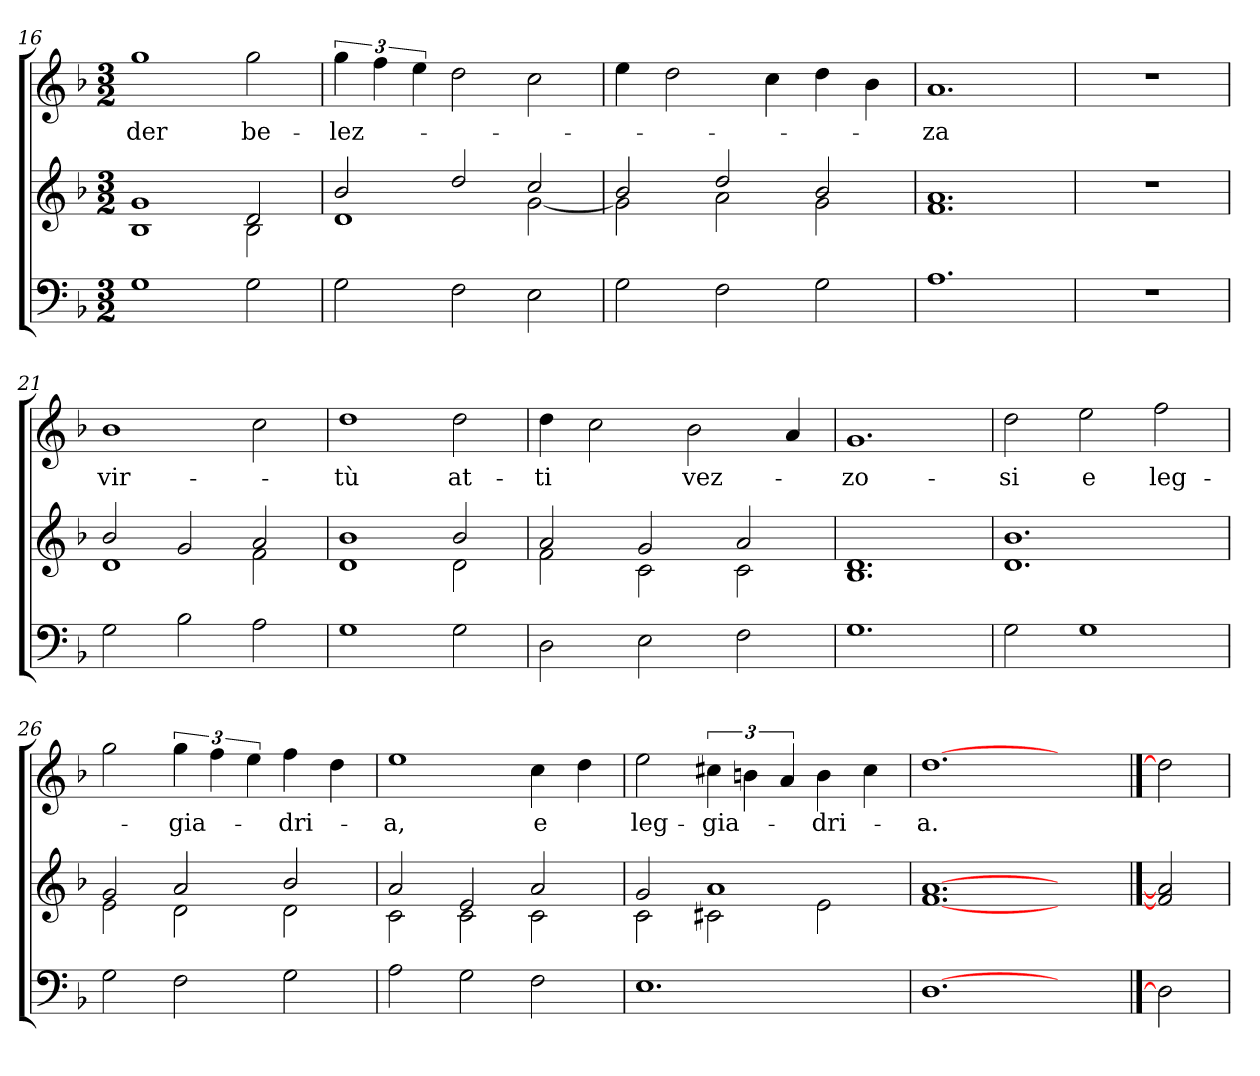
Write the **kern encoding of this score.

**kern	**kern	**kern	**text
*part3	*part2	*part1	*part1
*staff3	*staff2	*staff1	*staff1
*clefF4	*clefG2	*clefG2	*
*k[b-]	*k[b-]	*k[b-]	*
*F:	*F:	*F:	*
*M3/2	*M3/2	*M3/2	*
=16	=16	=16	=16
*	*^	*	*
!	!	!	!	!LO:LY:b
1G	1g!	1B-!	1gg	-der
!	!	!	!	!LO:LY:b
2G\	2d!/	2B-!\	2gg\	be-
=17	=17	=17	=17	=17
!	!	!	!	!LO:LY:b
2G\	2b-!/	1d!	6gg\	-lez-
.	.	.	6ff\	.
.	.	.	6ee\	.
2F\	2dd!/	.	2dd\	.
2E\	2cc!/	[<2g!\	2cc\	.
=18	=18	=18	=18	=18
2G\	2b-!/	2g!\]	4ee\	.
.	.	.	2dd\	.
2F\	2dd!/	2a!\	.	.
.	.	.	4cc\	.
2G\	2b-!/	2g!\	4dd\	.
.	.	.	4b-\	.
*	*v	*v	*	*
=19	=19	=19	=19
!	!	!	!LO:LY:b
1.A	1.f! 1.a!	1.a	-za
!!LO:LB:g=z
=20	=20	=20	=20
1.r	1.r	1.r	.
=21	=21	=21	=21
*	*^	*	*
!	!	!	!	!LO:LY:b
2G\	2b-!/	1d!	1b-	vir-
2B-\	2g!/	.	.	.
2A\	2a!/	2f!\	2cc\	.
=22	=22	=22	=22	=22
!	!	!	!	!LO:LY:b
1G	1b-!	1d!	1dd	-tù
!	!	!	!	!LO:LY:b
2G\	2b-!/	2d!\	2dd\	at-
=23	=23	=23	=23	=23
!	!	!	!	!LO:LY:b
2D\	2a!/	2f!\	4dd\	-ti
.	.	.	2cc\	.
2E\	2g!/	2c!\	.	.
!	!	!	!	!LO:LY:b
.	.	.	2b-\	vez-
2F\	2a!/	2c!\	.	.
.	.	.	4a/	.
*	*v	*v	*	*
=24	=24	=24	=24
!	!	!	!LO:LY:b
1.G	1.B-! 1.d!	1.g	-zo-
!!LO:LB:g=z
=25	=25	=25	=25
!	!	!	!LO:LY:b
2G\	1.d! 1.b-!	2dd\	-si
!	!	!	!LO:LY:b
1G	.	2ee\	e
!	!	!	!LO:LY:b
.	.	2ff\	leg-
=26	=26	=26	=26
*	*^	*	*
2G\	2g!/	2e!\	2gg\	.
!	!	!	!	!LO:LY:b
2F\	2a!/	2d!\	6gg\	-gia-
.	.	.	6ff\	.
.	.	.	6ee\	.
!	!	!	!	!LO:LY:b
2G\	2b-!/	2d!\	4ff\	-dri-
.	.	.	4dd\	.
=27	=27	=27	=27	=27
!	!	!	!	!LO:LY:b
2A\	2a!/	2c!\	1ee	-a,
2G\	2e!/	2c!\	.	.
!	!	!	!	!LO:LY:b
2F\	2a!/	2c!\	4cc\	e
.	.	.	4dd\	.
=28	=28	=28	=28	=28
!	!	!	!	!LO:LY:b
1.E	2g!/	2c!\	2ee\	leg-
!	!	!	!	!LO:LY:b
.	1a!	2c#X!\	6cc#X\	-gia-
.	.	.	6bn\	.
.	.	.	6a/	.
!	!	!	!	!LO:LY:b
.	.	2e!\	4b\	-dri-
.	.	.	4cc#\	.
*	*v	*v	*	*
=29	=29	=29	=29
!	!	!	!LO:LY:b
[1.D	[1.f! [1.a!	[1.dd	-a.
2ryy	2ryy	2ryy	.
==30	==30	==30	==30
2D]	2f!] 2a!]	2dd]	.
=	=	=	=
*-	*-	*-	*-
